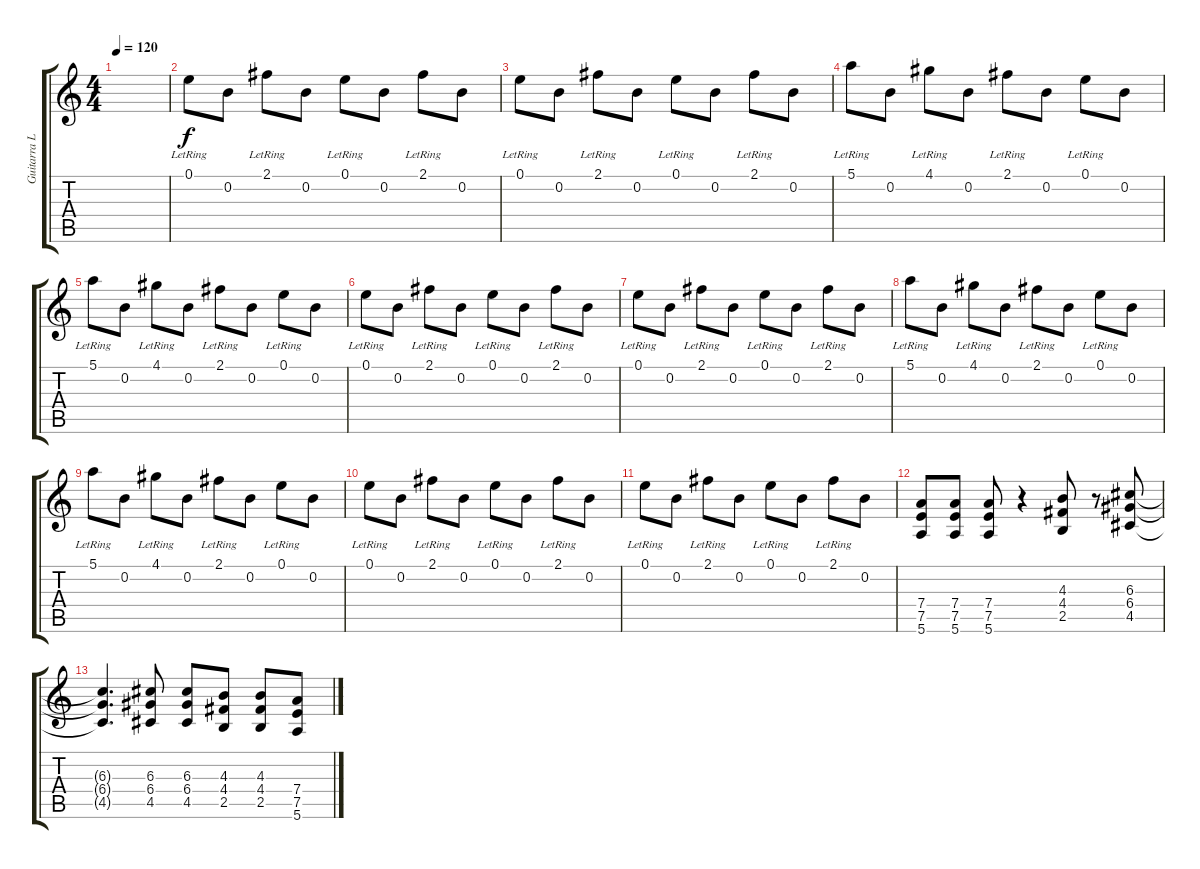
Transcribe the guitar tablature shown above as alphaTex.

\track ("Guitarra Lider" "Guitarra L") {instrument distortionguitar}
\staff {score tabs}
\tuning (E4 B3 G3 D3 A2 E2) {hide}
\ts (4 4)
\tempo 120
\clef g2
\ks c
|
0.1{lr}.8 0.2.8 2.1{lr}.8 0.2.8 0.1{lr}.8 0.2.8 2.1{lr}.8 0.2.8 |
0.1{lr}.8 0.2.8 2.1{lr}.8 0.2.8 0.1{lr}.8 0.2.8 2.1{lr}.8 0.2.8 |
5.1{lr}.8 0.2.8 4.1{lr}.8 0.2.8 2.1{lr}.8 0.2.8 0.1{lr}.8 0.2.8 |
5.1{lr}.8 0.2.8 4.1{lr}.8 0.2.8 2.1{lr}.8 0.2.8 0.1{lr}.8 0.2.8 |
0.1{lr}.8 0.2.8 2.1{lr}.8 0.2.8 0.1{lr}.8 0.2.8 2.1{lr}.8 0.2.8 |
0.1{lr}.8 0.2.8 2.1{lr}.8 0.2.8 0.1{lr}.8 0.2.8 2.1{lr}.8 0.2.8 |
5.1{lr}.8 0.2.8 4.1{lr}.8 0.2.8 2.1{lr}.8 0.2.8 0.1{lr}.8 0.2.8 |
5.1{lr}.8 0.2.8 4.1{lr}.8 0.2.8 2.1{lr}.8 0.2.8 0.1{lr}.8 0.2.8 |
0.1{lr}.8 0.2.8 2.1{lr}.8 0.2.8 0.1{lr}.8 0.2.8 2.1{lr}.8 0.2.8 |
0.1{lr}.8 0.2.8 2.1{lr}.8 0.2.8 0.1{lr}.8 0.2.8 2.1{lr}.8 0.2.8 |
(7.4 7.5 5.6).8 (7.4 7.5 5.6).8 (7.4 7.5 5.6).8 r.4 (4.3 4.4 2.5).8 r.8 (6.3 6.4 4.5).8 |
(6.3{t} 6.4{t} 4.5{t}).4{d} (6.3 6.4 4.5).8 (6.3 6.4 4.5).8 (4.3 4.4 2.5).8 (4.3 4.4 2.5).8 (7.4 7.5 5.6).8
